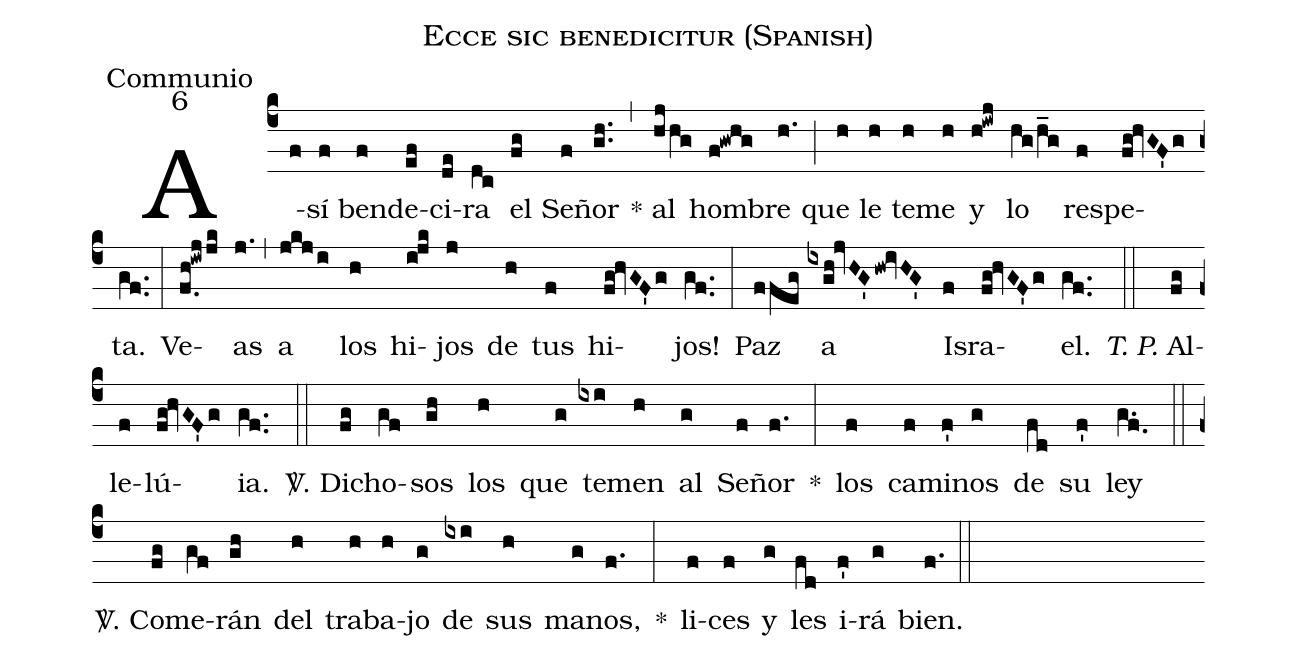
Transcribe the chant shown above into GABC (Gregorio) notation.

name:Ecce sic benedicitur (Spanish);
office-part:Communio;
mode:6;
%%
(c4) A(f)sí(f) ben(f)de(ef)ci(de)ra(dc) el(fg) Se(f)ñor(g.h.) (,) * al(hj/hg) ho(f!gwhg)mbre(h.) (;) que(h) le(h) te(h)me(h) y(h!iwj) lo(hg/h_g) res(f)pe(fg!hvGF'g)ta.(gf..) (:) Ve(f.0h!iwjjk)as(j.) (,) a(jkji) los(h) hi(ijk)jos(j) de(h) tus(f) hi(fg!hvGF'g)jos!(gf..) (:) Paz(ffeg) a(ixgh!jvHG'hw!ivHG') Is(f)ra(fg!hvGF'g)el.(gf..) (::) <i>T. P.</i> Al(fg)le(f)lú(fg!hvGF'g){ia}.(gf..) (::) <sp>V/</sp>. Di(fg)cho(gf)sos(gh) los(h) que(g) te(ixi)men(h) al(g) Se(f)ñor(f.) *(:)  los(f) ca(f)mi(f')nos(g) de(fd) su(f') ley(g.f.) (::) <sp>V/</sp>. Co(fg)me(gf)rán(gh) del(h) tra(h)ba(h)jo(g) de(ixi) sus(h) ma(g)nos,(f.) *(:) li(f)ces(f) y(g) les(fd) i(f')rá(g) bien.(f.) (::)
